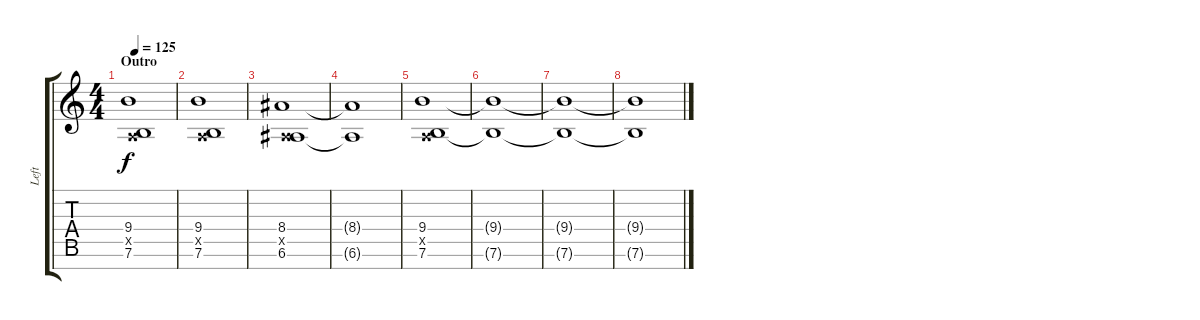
\track ("Left" "Left") {instrument distortionguitar}
\staff {score tabs}
\tuning (E4 B3 G3 D3 A2 E2 B1) {hide}
\ts (4 4)
\section ("" "Outro")
\tempo 125
\clef g2
\ks c
(9.4 0.5{x} 7.6).1{dy f} |
(9.4 0.5{x} 7.6).1 |
(8.4 0.5{x} 6.6).1 |
(8.4{t} 6.6{t}).1 |
(9.4 0.5{x} 7.6).1 |
(9.4{t} 7.6{t}).1 |
(9.4{t} 7.6{t}).1 |
(9.4{t} 7.6{t}).1
